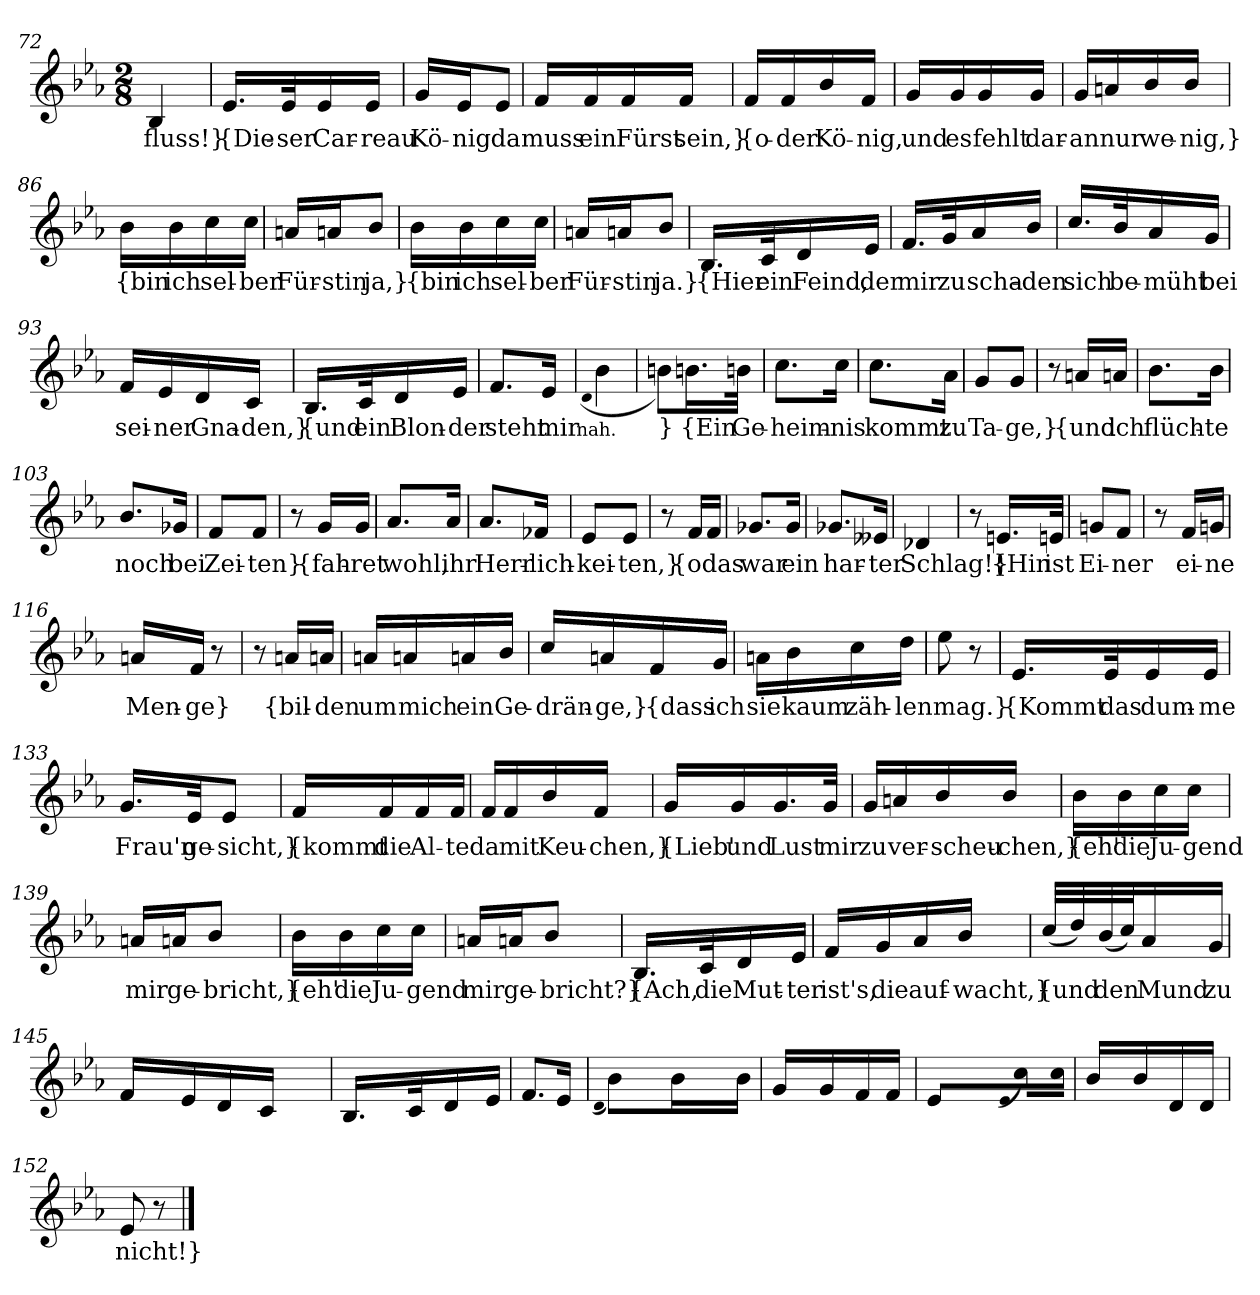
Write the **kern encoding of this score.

**kern	**text
*part1	*part1
*staff1	*staff1
*clefG2	*
*k[b-e-a-]	*
*M2/8	*
=72	=72
4B-	-fluss!}
=80	=80
16.e-/LL	{Die-
32e-/K	-ser
16e-/	Car-
16e-/JJ	-reau
=81	=81
16g/LL	Kö-
16e-/J	-nig
8e-/J	da
=82	=82
16f/LL	muss
16f/	ein
16f/	Fürst
16f/JJ	sein,}
=83	=83
16f/LL	{o-
16f/	-der
16b-/	Kö-
16f/JJ	-nig,
=84	=84
16g/LL	und
16g/	es
16g/	fehlt
16g/JJ	dar-
=85	=85
16g/LL	an
16an/	nur
16b-/	we-
16b-/JJ	-nig,}
=86	=86
16b-\LL	{bin
16b-\	ich
16cc\	sel-
16cc\JJ	-ber
=87	=87
16an/LL	Für-
16an/J	-stin
8b-/J	ja,}
=88	=88
16b-\LL	{bin
16b-\	ich
16cc\	sel-
16cc\JJ	-ber
=89	=89
16an/LL	Für-
16an/J	-stin
8b-/J	ja.}
=90	=90
16.B-/LL	{Hier
32c/K	ein
16d/	Feind,
16e-/JJ	der
=91	=91
16.f/LL	mir
32g/K	zu
16a-/	scha-
16b-/JJ	-den
=92	=92
16.cc/LL	sich
32b-/K	be-
16a-/	-müht
16g/JJ	bei
=93	=93
16f/LL	sei-
16e-/	-ner
16d/	Gna-
16c/JJ	-den,}
=94	=94
16.B-/LL	{und
32c/K	ein
16d/	Blon-
16e-/JJ	-der
=95	=95
8.f/L	steht
16e-/Jk	mir
=96	=96
(qd	nah.
4b-	.
=97	=97
8bn\L)	}
16.bn\L	{Ein
32bn\JJk	Ge-
=98	=98
8.cc\L	-heim-
16cc\Jk	-nis
=99	=99
8.cc\L	kommt
16a-\Jk	zu
=100	=100
8g/L	Ta-
8g/J	-ge,}
=101	=101
8r	.
16an/LL	{und
16an/JJ	ich
=102	=102
8.b-\L	flüch-
16b-\Jk	-te
=103	=103
8.b-/L	noch
16g-X/Jk	bei
=104	=104
8f/L	Zei-
8f/J	-ten}
=105	=105
8r	.
16g/LL	{fah-
16g/JJ	-ret
=106	=106
8.a-/L	wohl,
16a-/Jk	ihr
=107	=107
8.a-/L	Herr-
16f-X/Jk	-lich-
=108	=108
8e-/L	-kei-
8e-/J	-ten,}
=109	=109
8r	.
16f/LL	{o
16f/JJ	das
=110	=110
8.g-X/L	war
16g-/Jk	ein
=111	=111
8.g-X/L	har-
16e--X/Jk	-ter
=112	=112
4d-X	Schlag!}
=113	=113
8r	.
16.en/LL	{Hin
32en/JJk	ist
=114	=114
8gn/L	Ei-
8f/J	-ner
=115	=115
8r	.
16f/LL	ei-
16gn/JJ	-ne
=116	=116
16an/LL	Men-
16f/JJ	-ge}
8r	.
=117	=117
8r	.
16an/LL	{bil-
16an/JJ	-den
=118	=118
16an/LL	um
16an/	mich
16an/	ein
16b-/JJ	Ge-
=119	=119
16cc/LL	-drän-
16an/	ge,}
16f/	{dass
16g/JJ	ich
=120	=120
16an\LL	sie
16b-\	kaum
16cc\	zäh-
16dd\JJ	-len
=121	=121
8ee-	mag.}
8r	.
=132	=132
16.e-/LL	{Kommt
32e-/K	das
16e-/	dum-
16e-/JJ	-me
=133	=133
16.g/LL	Frau'n
32e-/Jk	ge-
8e-/J	-sicht,}
=134	=134
16f/LL	{kommt
16f/	die
16f/	Al-
16f/JJ	-te
=135	=135
16f/LL	da
16f/	mit
16b-/	Keu-
16f/JJ	-chen,}
=136	=136
16g/LL	{Lieb'
16g/	und
16.g/	Lust
32g/JJk	mir
=137	=137
16g/LL	zu
16an/	ver-
16b-/	-scheu-
16b-/JJ	-chen,}
=138	=138
16b-\LL	{eh'
16b-\	die
16cc\	Ju-
16cc\JJ	-gend
=139	=139
16an/LL	mir
16an/J	ge-
8b-/J	-bricht,}
=140	=140
16b-\LL	{eh'
16b-\	die
16cc\	Ju-
16cc\JJ	-gend
=141	=141
16an/LL	mir
16an/J	ge-
8b-/J	-bricht?}
=142	=142
16.B-/LL	{Ach,
32c/K	die
16d/	Mut-
16e-/JJ	-ter
=143	=143
16f/LL	ist's,
16g/	die
16a-/	auf-
16b-/JJ	-wacht,}
=144	=144
(32cc/LLL	{und
32dd/)	.
(32b-/	den
32cc/J)	.
16a-/	Mund
16g/JJ	zu
=145	=145
16f/LL	schel-
16e-/	-ten
16d/	auf-
16c/JJ	-macht,}
=146	=146
16.B-/LL	{nein,
32c/K	die
16d/	Kar
16e-/JJ	-ten
=147	=147
8.f/L	lü-
16e-/Jk	-gen
=148	=148
(qd	nicht,
8b-\L)	}
16b-\L	{nein,
16b-\JJ	die
=149	=149
16g/LL	Kar-
16g/	-ten
16f/	lü-
16f/JJ	-gen
=150	=150
8e-/L	nicht,}
(qe-	{nein,
16cc/L)	.
16cc/JJ	die
=151	=151
16b-/LL	Kar-
16b-/	-ten
16d/	lü-
16d/JJ	-gen
=152	=152
8e-	nicht!}
8r	.
==	==
*-	*-
